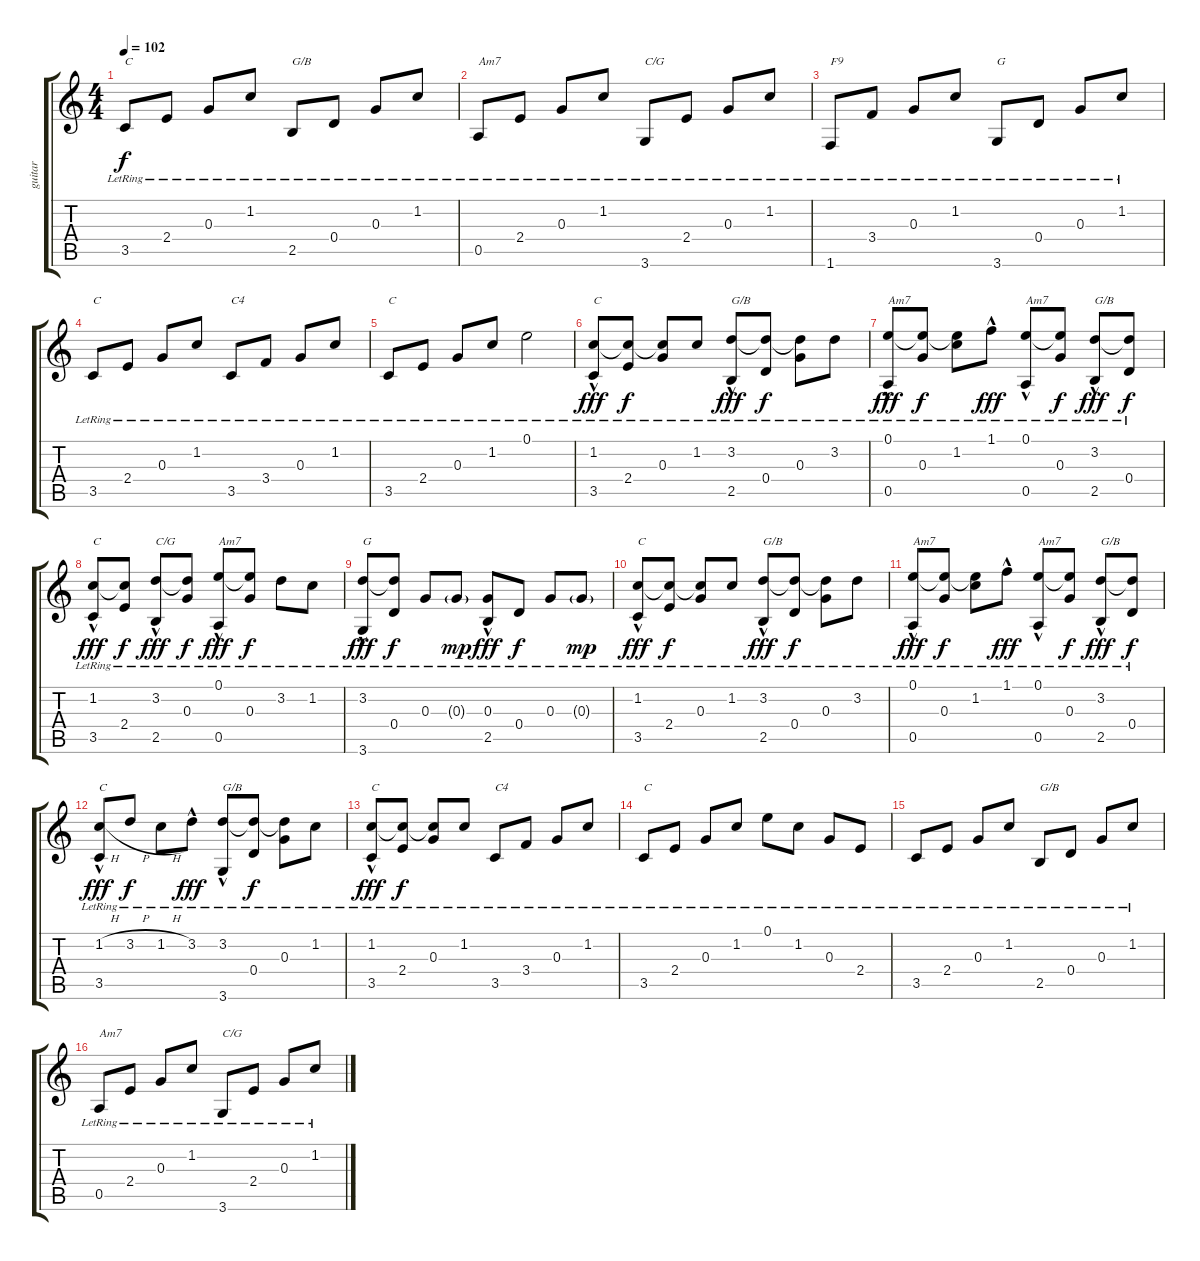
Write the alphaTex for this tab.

\track ("guitar" "guitar") {solo instrument acousticguitarsteel}
\staff {score tabs}
\tuning (E4 B3 G3 D3 A2 E2) {hide}
\ts (4 4)
\tempo 102
\clef g2
\ks c
3.5{lr}.8{txt "C" dy f instrument acousticguitarsteel} 2.4{lr}.8 0.3{lr}.8 1.2{lr}.8 2.5{lr}.8{txt "G/B"} 0.4{lr}.8 0.3{lr}.8 1.2{lr}.8 |
0.5{lr}.8{txt "Am7"} 2.4{lr}.8 0.3{lr}.8 1.2{lr}.8 3.6{lr}.8{txt "C/G"} 2.4{lr}.8 0.3{lr}.8 1.2{lr}.8 |
1.6{lr}.8{txt "F9"} 3.4{lr}.8 0.3{lr}.8 1.2{lr}.8 3.6{lr}.8{txt "G"} 0.4{lr}.8 0.3{lr}.8 1.2{lr}.8 |
3.5{lr}.8{txt "C"} 2.4{lr}.8 0.3{lr}.8 1.2{lr}.8 3.5{lr}.8{txt "C4"} 3.4{lr}.8 0.3{lr}.8 1.2{lr}.8 |
3.5{lr}.8{txt "C"} 2.4{lr}.8 0.3{lr}.8 1.2{lr}.8 0.1{lr}.2 |
(1.2{hac lr} 3.5{lr}).8{txt "C" dy fff} (1.2{t} 2.4{lr}).8{dy f} (1.2{t} 0.3{lr}).8 1.2{lr}.8 (3.2{hac lr} 2.5{lr}).8{txt "G/B" dy fff} (3.2{t} 0.4{lr}).8{dy f} (3.2{t} 0.3{lr}).8 3.2{lr}.8 |
(0.1{hac lr} 0.5{lr}).8{txt "Am7" dy fff} (0.1{t} 0.3{lr}).8{dy f} (0.1{t} 1.2{lr}).8 1.1{hac lr}.8{dy fff} (0.1{hac lr} 0.5{lr}).8{txt "Am7"} (0.1{t} 0.3{lr}).8{dy f} (3.2{hac lr} 2.5{lr}).8{txt "G/B" dy fff} (3.2{t} 0.4{lr}).8{dy f} |
(1.2{hac lr} 3.5{lr}).8{txt "C" dy fff} (1.2{t} 2.4{lr}).8{dy f} (3.2{hac} 2.5{lr}).8{txt "C/G" dy fff} (3.2{t} 0.3{lr}).8{dy f} (0.1{hac lr} 0.5{lr}).8{txt "Am7" dy fff} (0.1{t} 0.3{lr}).8{dy f} 3.2{lr}.8 1.2{lr}.8 |
(3.2{hac lr} 3.6{lr}).8{txt "G" dy fff} (3.2{t} 0.4{lr}).8{dy f} 0.3{lr}.8 0.3{g lr}.8{dy mp} (0.3{hac lr} 2.5{lr}).8{dy fff} 0.4{lr}.8{dy f} 0.3{lr}.8 0.3{g lr}.8{dy mp} |
(1.2{hac lr} 3.5{lr}).8{txt "C" dy fff} (1.2{t} 2.4{lr}).8{dy f} (1.2{t} 0.3{lr}).8 1.2{lr}.8 (3.2{hac lr} 2.5{lr}).8{txt "G/B" dy fff} (3.2{t} 0.4{lr}).8{dy f} (3.2{t} 0.3{lr}).8 3.2{lr}.8 |
(0.1{hac lr} 0.5{lr}).8{txt "Am7" dy fff} (0.1{t} 0.3{lr}).8{dy f} (0.1{t} 1.2{lr}).8 1.1{hac lr}.8{dy fff} (0.1{hac lr} 0.5{lr}).8{txt "Am7"} (0.1{t} 0.3{lr}).8{dy f} (3.2{hac lr} 2.5{lr}).8{txt "G/B" dy fff} (3.2{t} 0.4{lr}).8{dy f} |
(1.2{h hac lr} 3.5{lr}).8{txt "C" dy fff} 3.2{h lr}.8{dy f} 1.2{h lr}.8 3.2{hac lr}.8{dy fff} (3.2{hac lr} 3.6).8{txt "G/B"} (3.2{t} 0.4{lr}).8{dy f} (3.2{t} 0.3{lr}).8 1.2{lr}.8 |
(1.2{hac lr} 3.5{lr}).8{txt "C" dy fff} (1.2{t} 2.4{lr}).8{dy f} (1.2{t} 0.3{lr}).8 1.2{lr}.8 3.5{lr}.8{txt "C4"} 3.4{lr}.8 0.3{lr}.8 1.2{lr}.8 |
3.5{lr}.8{txt "C"} 2.4{lr}.8 0.3{lr}.8 1.2{lr}.8 0.1{lr}.8 1.2{lr}.8 0.3{lr}.8 2.4{lr}.8 |
3.5{lr}.8 2.4{lr}.8 0.3{lr}.8 1.2{lr}.8 2.5{lr}.8{txt "G/B"} 0.4{lr}.8 0.3{lr}.8 1.2{lr}.8 |
0.5{lr}.8{txt "Am7"} 2.4{lr}.8 0.3{lr}.8 1.2{lr}.8 3.6{lr}.8{txt "C/G"} 2.4{lr}.8 0.3{lr}.8 1.2{lr}.8
